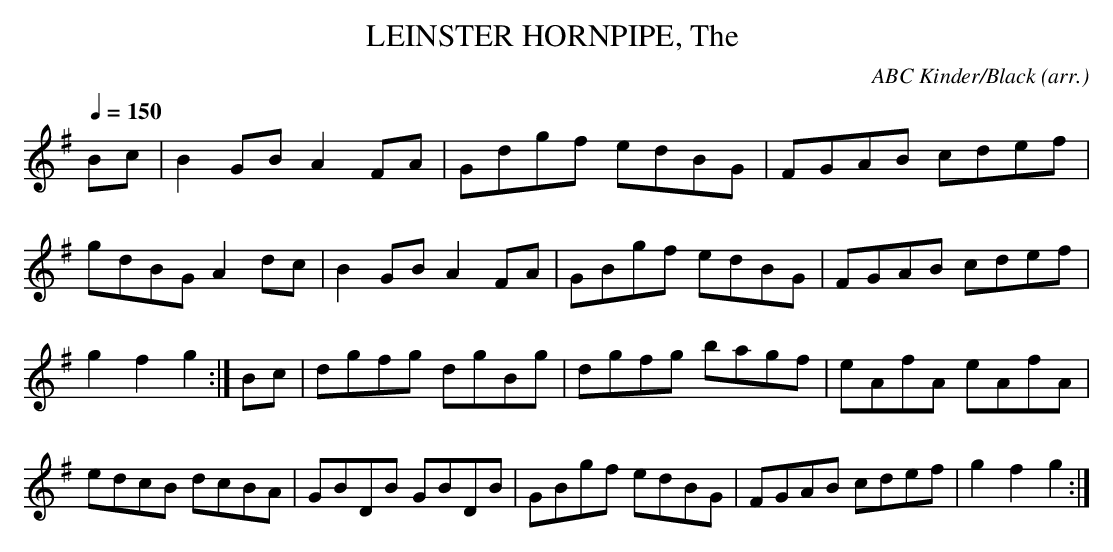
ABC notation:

X:1
T:LEINSTER HORNPIPE, The \
C:ABC Kinder/Black (arr.)\
M:4/4\
L:1/8\
Q:1/4=150\
K:G\
Bc|B2GB A2FA|Gdgf edBG|FGAB cdef|gdBG A2dc|\
B2GB A2FA|GBgf edBG|FGAB cdef|g2 f2 g2 :|\
Bc|dgfg dgBg|dgfg bagf|eAfA eAfA|edcB dcBA|\
GBDB GBDB|GBgf edBG|FGAB cdef|g2 f2 g2 :|\
\
\
\
